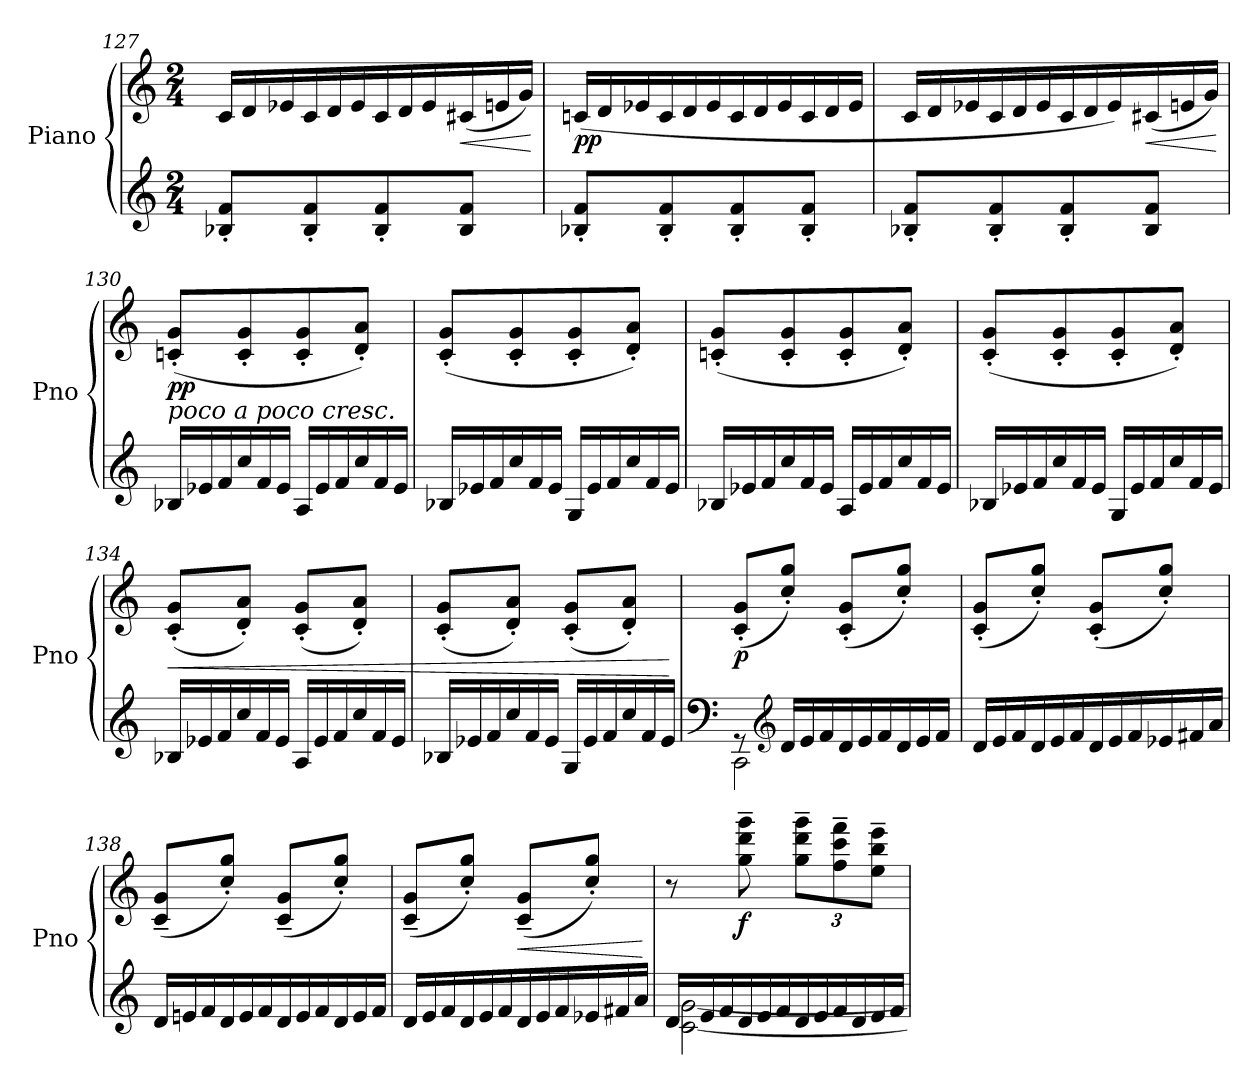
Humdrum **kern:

**kern	**kern	**dynam
*part1	*part1	*part1
*staff2	*staff1	*staff1/2
*I"Piano	*	*
*I'Pno	*	*
!!LO:LB:g=z
*clefG2	*clefG2	*
*k[]	*k[]	*
*M2/4	*M2/4	*
*	*Xtuplet	*
=127	=127	=127
8B-X/' 8f/'L	24c/LL	.
.	24d/	.
.	24e-X/	.
8B-/' 8f/'	24c/	.
.	24d/	.
.	24e-/	.
8B-/' 8f/'	24c/	.
.	24d/	.
.	24e-/	.
!	!	!LO:HP:b
8B-/ 8f/J	(<24c#X/	<
.	24en/	.
.	24g/JJ)	.
.	.	[
=128	=128	=128
!	!	!LO:DY:b
8B-X/' 8f/'L	(<24cn/LL	pp
.	24d/	.
.	24e-X/	.
8B-/' 8f/'	24c/	.
.	24d/	.
.	24e-/	.
8B-/' 8f/'	24c/	.
.	24d/	.
.	24e-/	.
8B-/' 8f/'J	24c/	.
.	24d/	.
.	24e-/JJ	.
=129	=129	=129
8B-X/' 8f/'L	24c/LL	.
.	24d/	.
.	24e-X/	.
8B-/' 8f/'	24c/	.
.	24d/	.
.	24e-/	.
8B-/' 8f/'	24c/	.
.	24d/	.
.	24e-/)	.
!	!	!LO:HP:b
8B-/ 8f/J	(<24c#X/	<
.	24en/	.
.	24g/JJ)	.
.	.	[
!!LO:PB:g=z
=130	=130	=130
*Xtuplet	*	*
!	!LO:TX:b:i:t=poco a poco cresc.	!
!	!	!LO:DY:b
24B-X/LL	(<8cn/' 8g/'L	pp
24e-X/	.	.
24f/	.	.
24cc/	8c/' 8g/'	.
24f/	.	.
24e-/JJ	.	.
24A/LL	8c/' 8g/'	.
24e-/	.	.
24f/	.	.
24cc/	8d/' 8a/'J)	.
24f/	.	.
24e-/JJ	.	.
=131	=131	=131
24B-X/LL	(<8c/' 8g/'L	.
24e-X/	.	.
24f/	.	.
24cc/	8c/' 8g/'	.
24f/	.	.
24e-/JJ	.	.
24G/LL	8c/' 8g/'	.
24e-/	.	.
24f/	.	.
24cc/	8d/' 8a/'J)	.
24f/	.	.
24e-/JJ	.	.
=132	=132	=132
24B-X/LL	(<8cn/' 8g/'L	.
24e-X/	.	.
24f/	.	.
24cc/	8c/' 8g/'	.
24f/	.	.
24e-/JJ	.	.
24A/LL	8c/' 8g/'	.
24e-/	.	.
24f/	.	.
24cc/	8d/' 8a/'J)	.
24f/	.	.
24e-/JJ	.	.
!!LO:LB:g=z
=133	=133	=133
24B-X/LL	(<8c/' 8g/'L	.
24e-X/	.	.
24f/	.	.
24cc/	8c/' 8g/'	.
24f/	.	.
24e-/JJ	.	.
24G/LL	8c/' 8g/'	.
24e-/	.	.
24f/	.	.
24cc/	8d/' 8a/'J)	.
24f/	.	.
24e-/JJ	.	.
=134	=134	=134
!	!	!LO:HP:b
24B-X/LL	(<8c/' 8g/'L	<
24e-X/	.	.
24f/	.	.
24cc/	8d/' 8a/'J)	.
24f/	.	.
24e-/JJ	.	.
24A/LL	(<8c/' 8g/'L	.
24e-/	.	.
24f/	.	.
24cc/	8d/' 8a/'J)	.
24f/	.	.
24e-/JJ	.	.
=135	=135	=135
24B-X/LL	(<8c/' 8g/'L	.
24e-X/	.	.
24f/	.	.
24cc/	8d/' 8a/'J)	.
24f/	.	.
24e-/JJ	.	.
24G/LL	(<8c/' 8g/'L	.
24e-/	.	.
24f/	.	.
24cc/	8d/' 8a/'J)	.
24f/	.	.
24e-/JJ	.	.
.	.	[
!!LO:LB:g=z
=136	=136	=136
*clefF4	*	*
*^	*	*
!	!	!	!LO:DY:b
8rGG	2CC\	(<8c/' 8g/'L	p
*clefG2	*	*	*
24d/LL	.	8cc/' 8gg/'J)	.
24e/	.	.	.
24f/	.	.	.
24d/	.	(<8c/' 8g/'L	.
24e/	.	.	.
24f/	.	.	.
24d/	.	8cc/' 8gg/'J)	.
24e/	.	.	.
24f/JJ	.	.	.
*v	*v	*	*
=137	=137	=137
24d/LL	(<8c/' 8g/'L	.
24e/	.	.
24f/	.	.
24d/	8cc/' 8gg/'J)	.
24e/	.	.
24f/	.	.
24d/	(<8c/' 8g/'L	.
24e/	.	.
24f/	.	.
24e-X/	8cc/' 8gg/'J)	.
24f#X/	.	.
24a/JJ	.	.
=138	=138	=138
24d/LL	(<8c/~ 8g/~L	.
24en/	.	.
24f/	.	.
24d/	8cc/' 8gg/'J)	.
24e/	.	.
24f/	.	.
24d/	(<8c/~ 8g/~L	.
24e/	.	.
24f/	.	.
24d/	8cc/' 8gg/'J)	.
24e/	.	.
24f/JJ	.	.
!!LO:LB:g=z
=139	=139	=139
24d/LL	(<8c/~ 8g/~L	.
24e/	.	.
24f/	.	.
24d/	8cc/' 8gg/'J)	.
24e/	.	.
24f/	.	.
!	!	!LO:HP:b
24d/	(<8c/~ 8g/~L	<
24e/	.	.
24f/	.	.
24e-X/	8cc/' 8gg/'J)	.
24f#X/	.	.
24a/JJ	.	.
.	.	[
=140	=140	=140
*^	*	*
24d/LL	[2c\ [2g\	8r	.
24e/	.	.	.
24f/	.	.	.
!	!	!	!LO:DY:b
24d/	.	8gg\~ 8ddd\~ 8ggg\~	f
24e/	.	.	.
24f/	.	.	.
*	*	*tuplet	*
*	*	*Xbrackettup	*
24d/	.	12gg\~ 12ddd\~ 12ggg\~L	.
24e/	.	.	.
24f/	.	12ff\~ 12ccc\~ 12fff\~	.
24d/	.	.	.
24e/	.	12ee\~ 12bb\~ 12eee\~J	.
24f/JJ	.	.	.
*v	*v	*	*
=	=	=
*-	*-	*-
